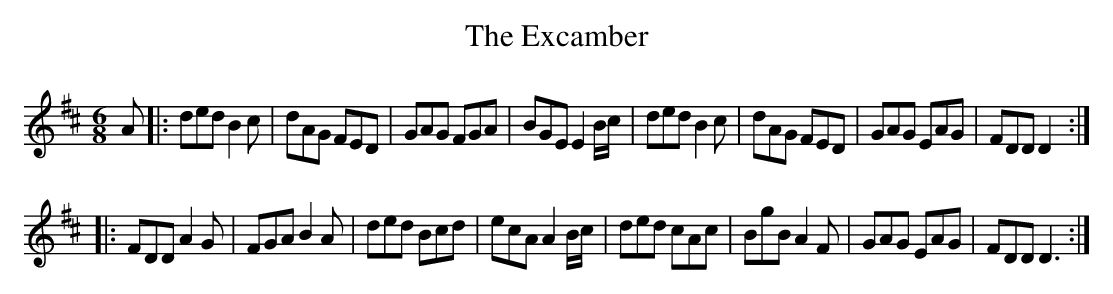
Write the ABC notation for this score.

X:1
T:Excamber, The
M:6/8
K:D
A|:\
ded B2c| dAG FED| GAG FGA| BGE E2B/c/| \
ded B2c| dAG FED| GAG EAG| FDD D2::
FDD A2G| FGA B2A| ded Bcd| ecA A2B/c/|\
ded cAc| BgB A2F| GAG EAG| FDD D3:|
